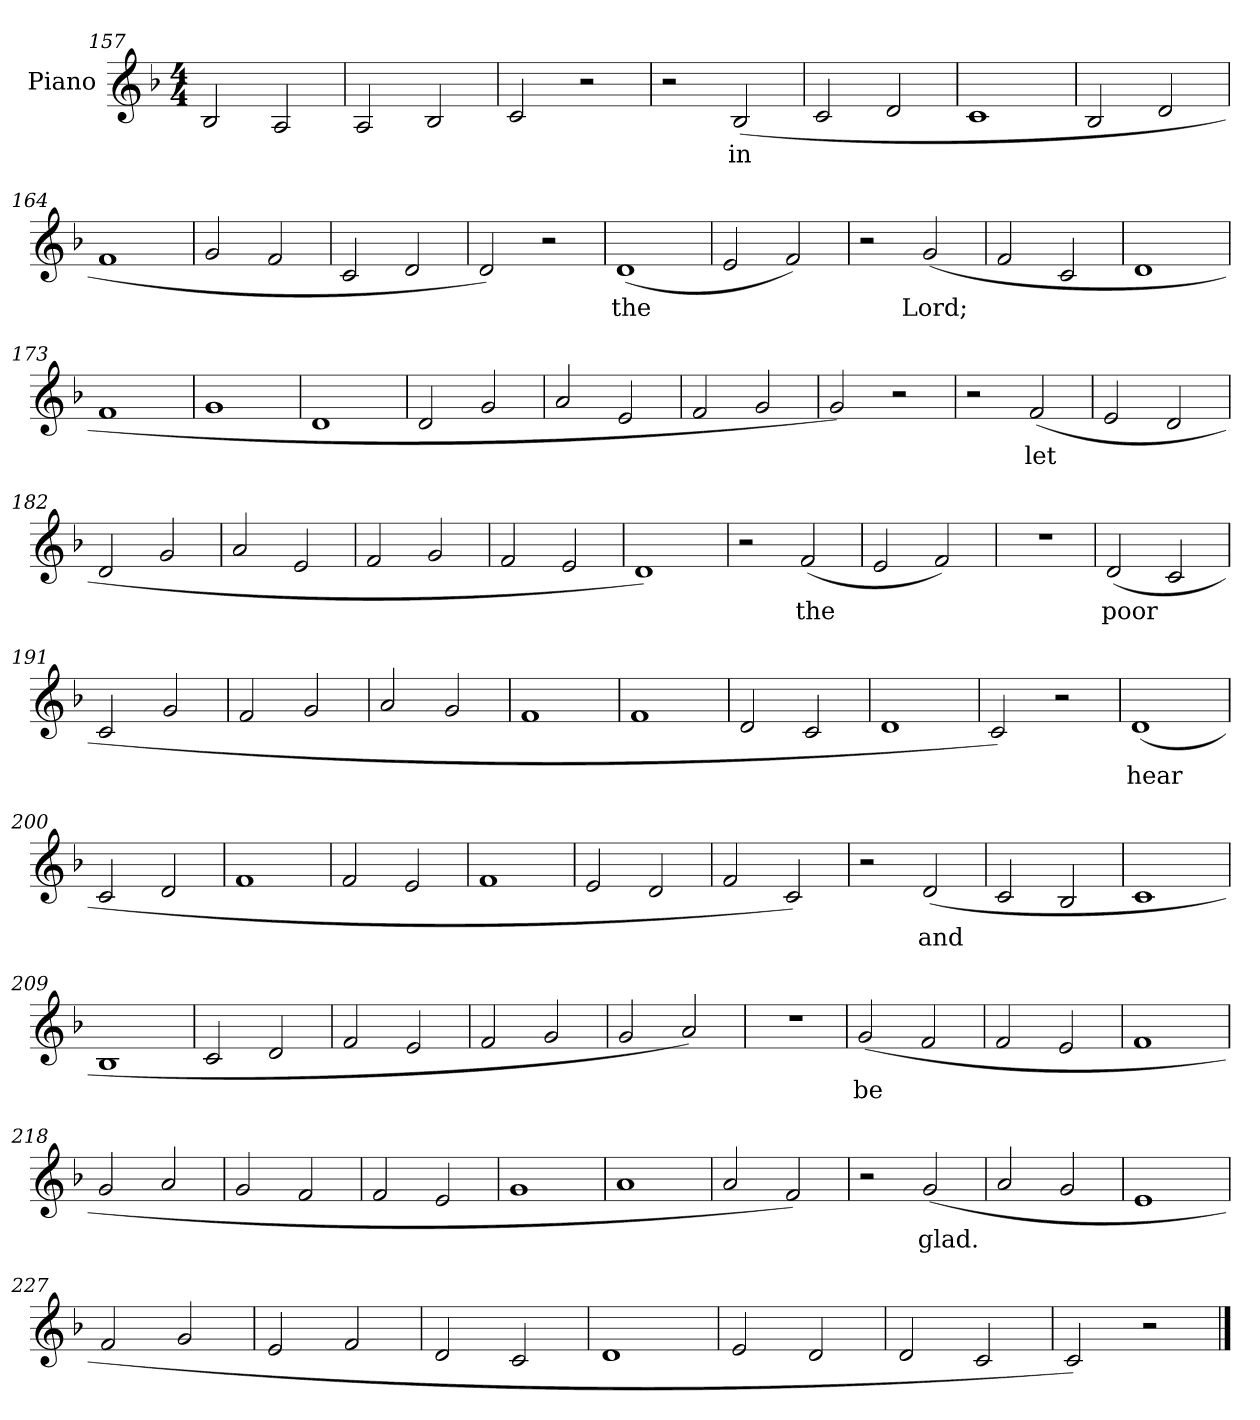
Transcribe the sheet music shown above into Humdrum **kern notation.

**kern	**text
*part1	*part1
*staff1	*staff1
*I"Piano	*
*I'Pno.	*
*clefG2	*
*k[b-]	*
*M4/4	*
=157	=157
2B-/	.
2A/	.
=158	=158
2A/	.
2B-/	.
=159	=159
2c/	.
2r	.
=160	=160
2r	.
!	!LO:LY:b
(>2B-/	in
=161	=161
2c/	.
2d/	.
=162	=162
1c	.
=163	=163
2B-/	.
2d/	.
=164	=164
1f	.
=165	=165
2g/	.
2f/	.
=166	=166
2c/	.
2d/	.
!!LO:LB:g=z
=167	=167
2d/)	.
2r	.
!!LO:LB:g=z
=168	=168
!	!LO:LY:b
(>1d	the
=169	=169
2e/	.
2f/)	.
=170	=170
2r	.
!	!LO:LY:b
(<2g/	Lord;
=171	=171
2f/	.
2c/	.
=172	=172
1d	.
=173	=173
1f	.
=174	=174
1g	.
=175	=175
1d	.
=176	=176
2d/	.
2g/	.
=177	=177
2a/	.
2e/	.
=178	=178
2f/	.
2g/	.
=179	=179
2g/)	.
2r	.
=180	=180
2r	.
!	!LO:LY:b
(<2f/	let
=181	=181
2e/	.
2d/	.
=182	=182
2d/	.
2g/	.
=183	=183
2a/	.
2e/	.
!!LO:LB:g=z
=184	=184
2f/	.
2g/	.
!!LO:LB:g=z
=185	=185
2f/	.
2e/	.
=186	=186
1d)	.
=187	=187
2r	.
!	!LO:LY:b
(<2f/	the
=188	=188
2e/	.
2f/)	.
=189	=189
1r	.
=190	=190
!	!LO:LY:b
(<2d/	poor
2c/	.
=191	=191
2c/	.
2g/	.
=192	=192
2f/	.
2g/	.
=193	=193
2a/	.
2g/	.
=194	=194
1f	.
=195	=195
1f	.
=196	=196
2d/	.
2c/	.
=197	=197
1d	.
=198	=198
2c/)	.
2r	.
=199	=199
!	!LO:LY:b
(<1d	hear
=200	=200
2c/	.
2d/	.
!!LO:LB:g=z
=201	=201
1f	.
=202	=202
2f/	.
2e/	.
=203	=203
1f	.
=204	=204
2e/	.
2d/	.
=205	=205
2f/	.
2c/)	.
=206	=206
2r	.
!	!LO:LY:b
(<2d/	and
=207	=207
2c/	.
2B-/	.
=208	=208
1c	.
=209	=209
1B-	.
=210	=210
2c/	.
2d/	.
=211	=211
2f/	.
2e/	.
=212	=212
2f/	.
2g/	.
=213	=213
2g/	.
2a/)	.
=214	=214
1r	.
=215	=215
!	!LO:LY:b
(<2g/	be
2f/	.
=216	=216
2f/	.
2e/	.
!!LO:LB:g=z
=217	=217
1f	.
!!LO:LB:g=z
=218	=218
2g/	.
2a/	.
=219	=219
2g/	.
2f/	.
=220	=220
2f/	.
2e/	.
=221	=221
1g	.
=222	=222
1a	.
=223	=223
2a/	.
2f/)	.
=224	=224
2r	.
!	!LO:LY:b
(>2g/	glad.
=225	=225
2a/	.
2g/	.
=226	=226
1e	.
=227	=227
2f/	.
2g/	.
=228	=228
2e/	.
2f/	.
=229	=229
2d/	.
2c/	.
=230	=230
1d	.
=231	=231
2e/	.
2d/	.
=232	=232
2d/	.
2c/	.
=233	=233
2c/)	.
2r	.
==	==
*-	*-
